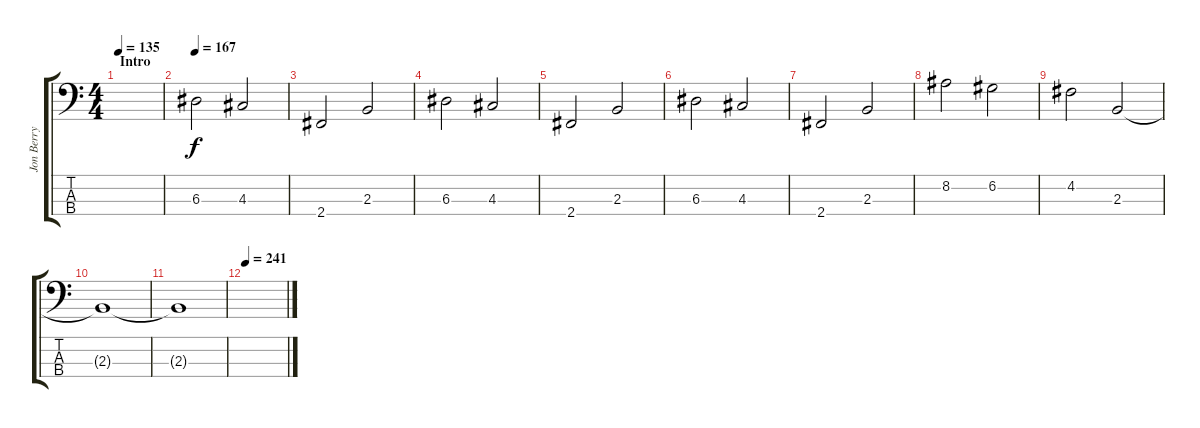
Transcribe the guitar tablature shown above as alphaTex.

\track ("Jon Berry" "Jon Berry") {instrument electricbasspick}
\staff {score tabs}
\tuning (G2 D2 A1 E1) {hide}
\ts (4 4)
\section ("" "Intro")
\tempo 135
\clef f4
\ks c
|
\tempo 167
6.3.2 4.3.2 |
2.4.2 2.3.2 |
6.3.2 4.3.2 |
2.4.2 2.3.2 |
6.3.2 4.3.2 |
2.4.2 2.3.2 |
8.2.2 6.2.2 |
4.2.2 2.3.2 |
2.3{t}.1 |
2.3{t}.1 |
\tempo 241
